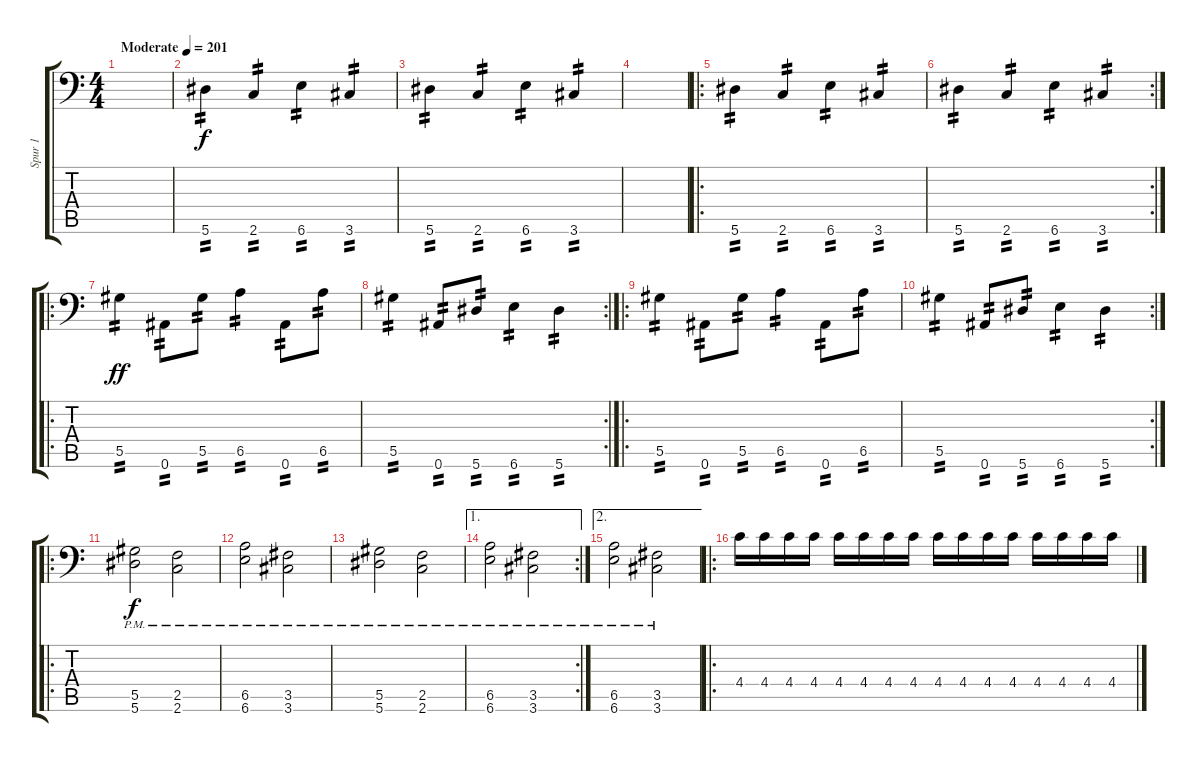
\track ("Spur 1" "Spur 1") {instrument distortionguitar}
\staff {score tabs}
\tuning (Bb3 F3 Db3 Ab2 Eb2 Bb1) {hide}
\ts (4 4)
\tempo (201 "Moderate")
\clef f4
\ks c
|
5.6.4{tp 2} 2.6.4{tp 2} 6.6.4{tp 2} 3.6.4{tp 2} |
5.6.4{tp 2} 2.6.4{tp 2} 6.6.4{tp 2} 3.6.4{tp 2} |
|
\ro
5.6.4{tp 2} 2.6.4{tp 2} 6.6.4{tp 2} 3.6.4{tp 2} |
\rc 2
5.6.4{tp 2} 2.6.4{tp 2} 6.6.4{tp 2} 3.6.4{tp 2} |
\ro
5.5.4{tp 2 dy ff} 0.6.8{tp 2} 5.5.8{tp 2} 6.5.4{tp 2} 0.6.8{tp 2} 6.5.8{tp 2} |
\rc 2
5.5.4{tp 2} 0.6.8{tp 2} 5.6.8{tp 2} 6.6.4{tp 2} 5.6.4{tp 2} |
\ro
5.5.4{tp 2} 0.6.8{tp 2} 5.5.8{tp 2} 6.5.4{tp 2} 0.6.8{tp 2} 6.5.8{tp 2} |
\rc 2
5.5.4{tp 2} 0.6.8{tp 2} 5.6.8{tp 2} 6.6.4{tp 2} 5.6.4{tp 2} |
\ro
(5.5{pm} 5.6{pm}).2{dy f} (2.5{pm} 2.6{pm}).2 |
(6.5{pm} 6.6{pm}).2 (3.5{pm} 3.6{pm}).2 |
(5.5{pm} 5.6{pm}).2 (2.5{pm} 2.6{pm}).2 |
\ae 1
\rc 2
(6.5{pm} 6.6{pm}).2 (3.5{pm} 3.6{pm}).2 |
\ae 2
(6.5{pm} 6.6{pm}).2 (3.5{pm} 3.6{pm}).2 |
\ro
4.4.16 4.4.16 4.4.16 4.4.16 4.4.16 4.4.16 4.4.16 4.4.16 4.4.16 4.4.16 4.4.16 4.4.16 4.4.16 4.4.16 4.4.16 4.4.16
